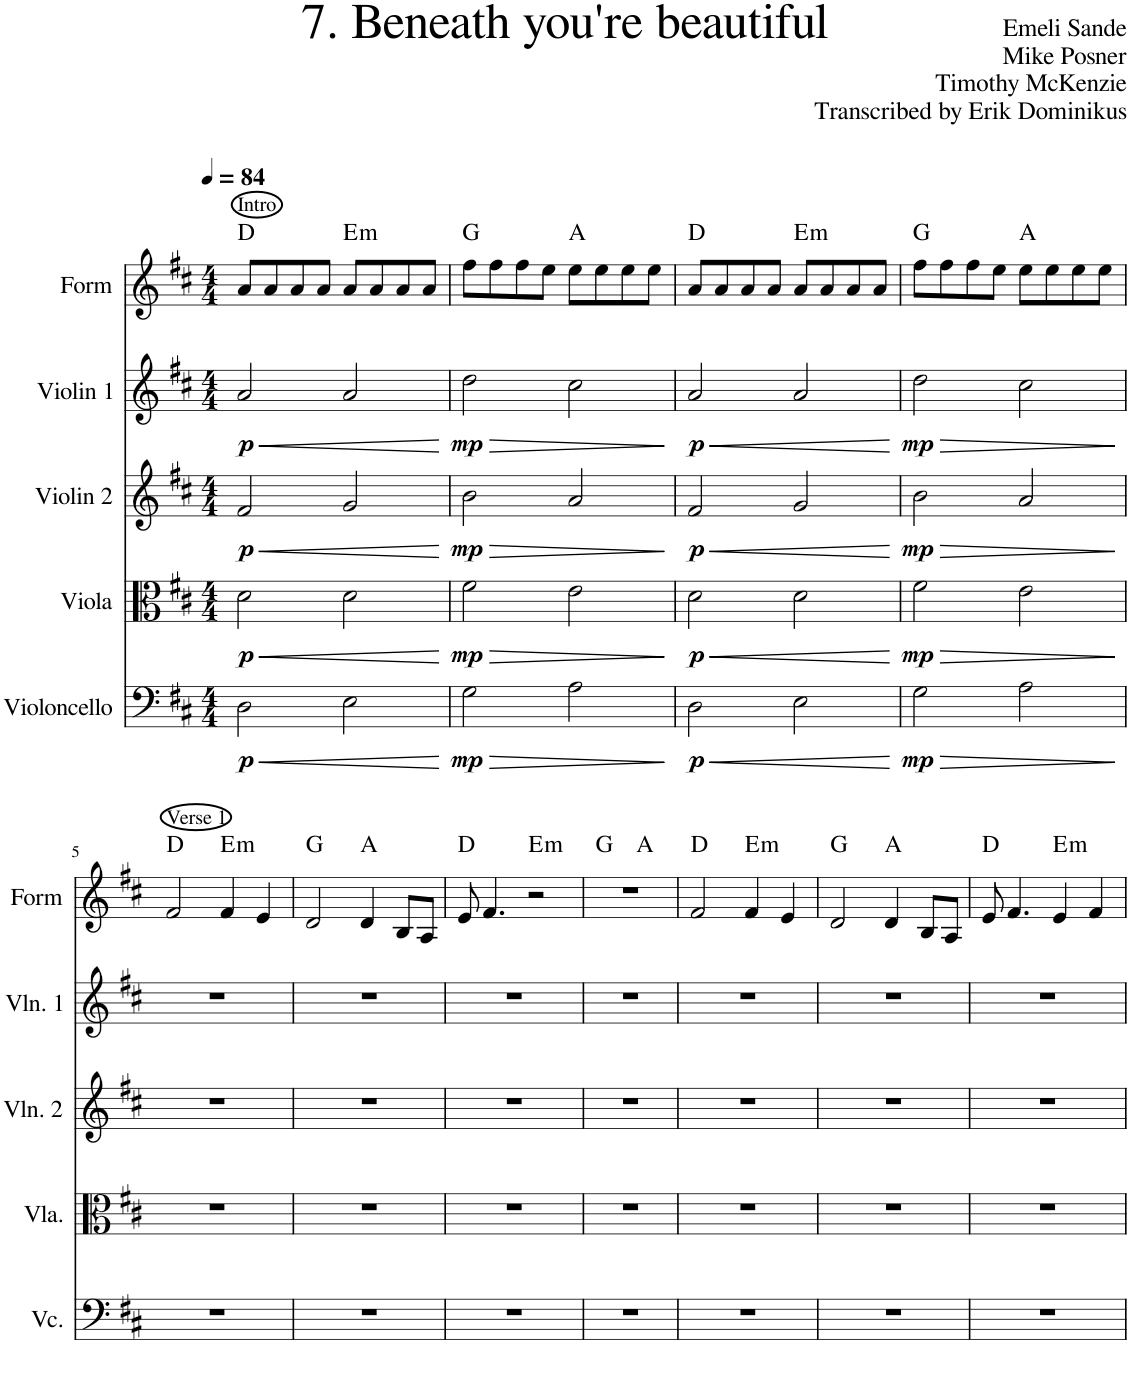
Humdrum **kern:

**kern	**dynam	**kern	**dynam	**kern	**dynam	**kern	**dynam	**kern	**harte
*part5	*part5	*part4	*part4	*part3	*part3	*part2	*part2	*part1	*part1
*staff5	*staff5	*staff4	*staff4	*staff3	*staff3	*staff2	*staff2	*staff1	*
*I"Violoncello	*	*I"Viola	*	*I"Violin 2	*	*I"Violin 1	*	*I"Form	*
*I'Vc.	*	*I'Vla.	*	*I'Vln. 2	*	*I'Vln. 1	*	*I'Form	*
*clefF4	*	*clefC3	*	*clefG2	*	*clefG2	*	*clefG2	*
*k[f#c#]	*	*k[f#c#]	*	*k[f#c#]	*	*k[f#c#]	*	*k[f#c#]	*
*M4/4	*	*M4/4	*	*M4/4	*	*M4/4	*	*M4/4	*
*MM84	*	*MM84	*	*MM84	*	*MM84	*	*MM84	*
=1	=1	=1	=1	=1	=1	=1	=1	=1	=1
!	!	!	!	!	!	!	!	!LO:TX:a:t=Intro	!
!	!LO:HP:b	!	!LO:HP:b	!	!LO:HP:b	!	!LO:HP:b	!	!
!	!LO:DY:n=1:b	!	!LO:DY:n=1:b	!	!LO:DY:n=1:b	!	!LO:DY:n=1:b	!	!
2D\	< p	2d\	< p	2f#/	< p	2a/	< p	8a/L	D:maj
.	.	.	.	.	.	.	.	8a/	.
.	.	.	.	.	.	.	.	8a/	.
.	.	.	.	.	.	.	.	8a/J	.
!	!	!	!	!	!	!	!	!	!LO:H:kt=m
2E\	.	2d\	.	2g/	.	2a/	.	8a/L	E:min
.	.	.	.	.	.	.	.	8a/	.
.	.	.	.	.	.	.	.	8a/	.
.	.	.	.	.	.	.	.	8a/J	.
.	[	.	[	.	[	.	[	.	.
=2	=2	=2	=2	=2	=2	=2	=2	=2	=2
!	!LO:HP:b	!	!LO:HP:b	!	!LO:HP:b	!	!LO:HP:b	!	!
!	!LO:DY:n=1:b	!	!LO:DY:n=1:b	!	!LO:DY:n=1:b	!	!LO:DY:n=1:b	!	!
2G\	> mp	2f#\	> mp	2b\	> mp	2dd\	> mp	8ff#\L	G:maj
.	.	.	.	.	.	.	.	8ff#\	.
.	.	.	.	.	.	.	.	8ff#\	.
.	.	.	.	.	.	.	.	8ee\J	.
2A\	.	2e\	.	2a/	.	2cc#\	.	8ee\L	A:maj
.	.	.	.	.	.	.	.	8ee\	.
.	.	.	.	.	.	.	.	8ee\	.
.	.	.	.	.	.	.	.	8ee\J	.
.	]	.	]	.	]	.	]	.	.
=3	=3	=3	=3	=3	=3	=3	=3	=3	=3
!	!LO:HP:b	!	!LO:HP:b	!	!LO:HP:b	!	!LO:HP:b	!	!
!	!LO:DY:n=1:b	!	!LO:DY:n=1:b	!	!LO:DY:n=1:b	!	!LO:DY:n=1:b	!	!
2D\	< p	2d\	< p	2f#/	< p	2a/	< p	8a/L	D:maj
.	.	.	.	.	.	.	.	8a/	.
.	.	.	.	.	.	.	.	8a/	.
.	.	.	.	.	.	.	.	8a/J	.
!	!	!	!	!	!	!	!	!	!LO:H:kt=m
2E\	.	2d\	.	2g/	.	2a/	.	8a/L	E:min
.	.	.	.	.	.	.	.	8a/	.
.	.	.	.	.	.	.	.	8a/	.
.	.	.	.	.	.	.	.	8a/J	.
.	[	.	[	.	[	.	[	.	.
=4	=4	=4	=4	=4	=4	=4	=4	=4	=4
!	!LO:HP:b	!	!LO:HP:b	!	!LO:HP:b	!	!LO:HP:b	!	!
!	!LO:DY:n=1:b	!	!LO:DY:n=1:b	!	!LO:DY:n=1:b	!	!LO:DY:n=1:b	!	!
2G\	> mp	2f#\	> mp	2b\	> mp	2dd\	> mp	8ff#\L	G:maj
.	.	.	.	.	.	.	.	8ff#\	.
.	.	.	.	.	.	.	.	8ff#\	.
.	.	.	.	.	.	.	.	8ee\J	.
2A\	.	2e\	.	2a/	.	2cc#\	.	8ee\L	A:maj
.	.	.	.	.	.	.	.	8ee\	.
.	.	.	.	.	.	.	.	8ee\	.
.	.	.	.	.	.	.	.	8ee\J	.
.	]	.	]	.	]	.	]	.	.
!!LO:LB:g=z
=5	=5	=5	=5	=5	=5	=5	=5	=5	=5
!	!	!	!	!	!	!	!	!LO:TX:a:t=Verse 1	!
1r	.	1r	.	1r	.	1r	.	2f#/	D:maj
!	!	!	!	!	!	!	!	!	!LO:H:kt=m
.	.	.	.	.	.	.	.	4f#/	E:min
.	.	.	.	.	.	.	.	4e/	.
=6	=6	=6	=6	=6	=6	=6	=6	=6	=6
1r	.	1r	.	1r	.	1r	.	2d/	G:maj
.	.	.	.	.	.	.	.	4d/	A:maj
.	.	.	.	.	.	.	.	8B/L	.
.	.	.	.	.	.	.	.	8A/J	.
=7	=7	=7	=7	=7	=7	=7	=7	=7	=7
1r	.	1r	.	1r	.	1r	.	8e/	D:maj
.	.	.	.	.	.	.	.	4.f#/	.
!	!	!	!	!	!	!	!	!	!LO:H:kt=m
.	.	.	.	.	.	.	.	2r	E:min
=8	=8	=8	=8	=8	=8	=8	=8	=8	=8
*	*	*	*	*	*	*	*	*^	*
1r	.	1r	.	1r	.	1r	.	1r	2ryy	G:maj
.	.	.	.	.	.	.	.	.	2ryy	A:maj
*	*	*	*	*	*	*	*	*v	*v	*
=9	=9	=9	=9	=9	=9	=9	=9	=9	=9
1r	.	1r	.	1r	.	1r	.	2f#/	D:maj
!	!	!	!	!	!	!	!	!	!LO:H:kt=m
.	.	.	.	.	.	.	.	4f#/	E:min
.	.	.	.	.	.	.	.	4e/	.
=10	=10	=10	=10	=10	=10	=10	=10	=10	=10
1r	.	1r	.	1r	.	1r	.	2d/	G:maj
.	.	.	.	.	.	.	.	4d/	A:maj
.	.	.	.	.	.	.	.	8B/L	.
.	.	.	.	.	.	.	.	8A/J	.
=11	=11	=11	=11	=11	=11	=11	=11	=11	=11
1r	.	1r	.	1r	.	1r	.	8e/	D:maj
.	.	.	.	.	.	.	.	4.f#/	.
!	!	!	!	!	!	!	!	!	!LO:H:kt=m
.	.	.	.	.	.	.	.	4e/	E:min
.	.	.	.	.	.	.	.	4f#/	.
=	=	=	=	=	=	=	=	=	=
*-	*-	*-	*-	*-	*-	*-	*-	*-	*-
